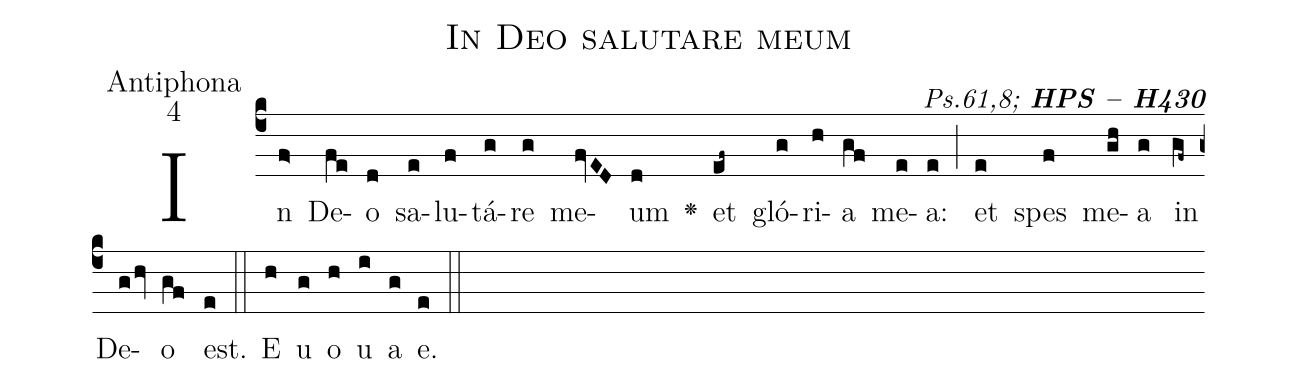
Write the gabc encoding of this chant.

name:In Deo salutare meum;
office-part:Antiphona;
mode:4;
commentary:{\itshape\mdseries Ps.61,8;\/} {\bfseries HPS -- H430};
%%
(c4)In(f>) De(fe)o(d) sa(e)lu(f)tá(g)re(g) me(fvED)um(d) <v>\greheightstar</v>() et(ef~) gló(g)ri(h)a(gf) me(e)a:(e) (;) et(e) spes(f) me(gh)a(g) in(gf~) De(ghv)o(gf) est.(e) (::) <eu>E(h) u(g) o(h) u(i) a(g) e.</eu>(e::)
